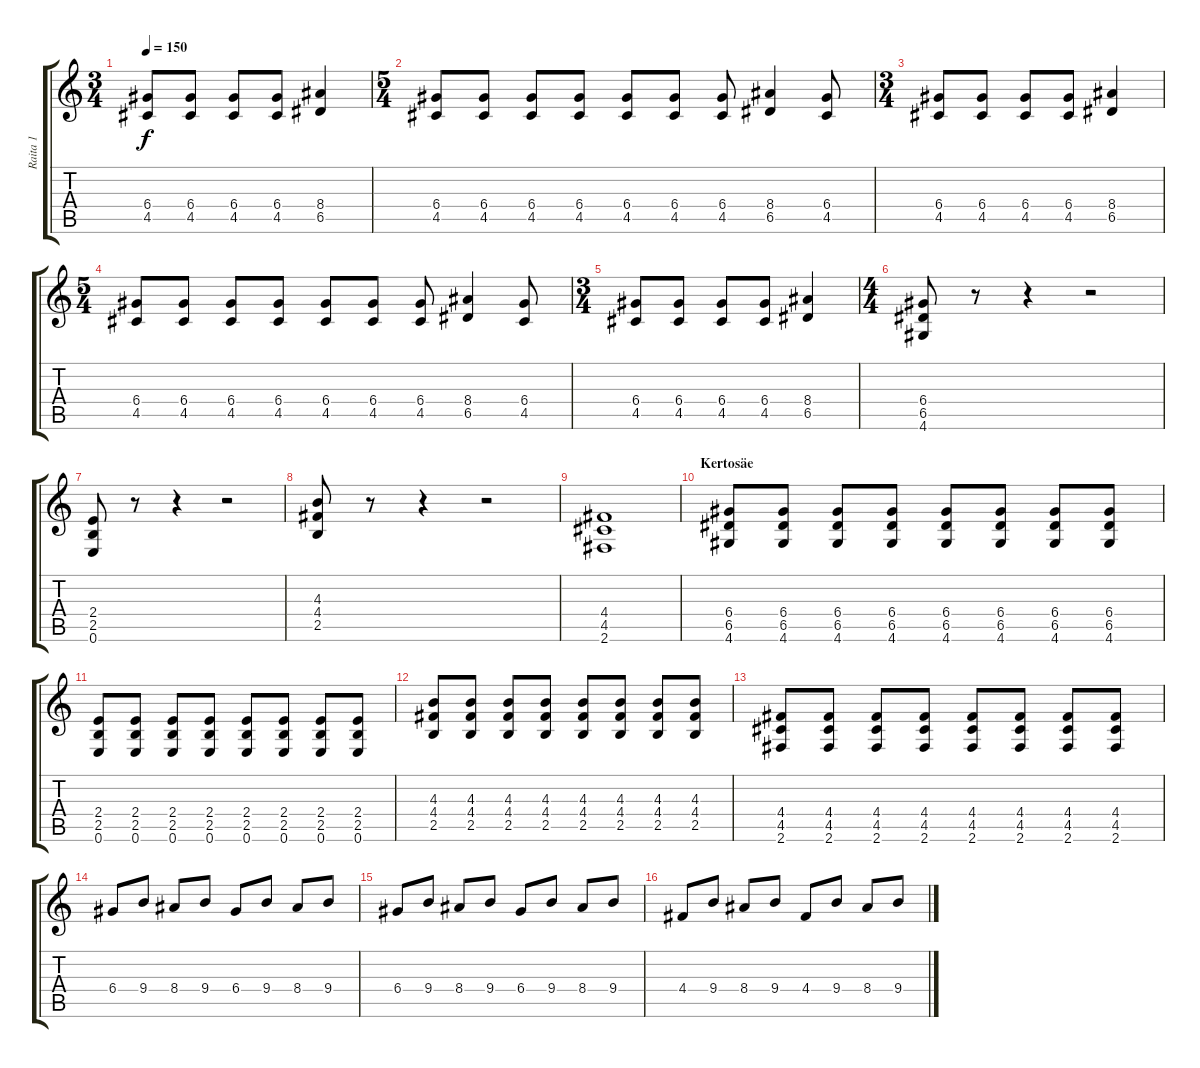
\track ("Raita 1" "Raita 1") {instrument electricguitarmuted}
\staff {score tabs}
\tuning (E4 B3 G3 D3 A2 E2) {hide}
\ts (3 4)
\tempo 150
\clef g2
\ks c
(6.4 4.5).8{dy f} (6.4 4.5).8 (6.4 4.5).8 (6.4 4.5).8 (8.4 6.5).4 |
\ts (5 4)
(6.4 4.5).8 (6.4 4.5).8 (6.4 4.5).8 (6.4 4.5).8 (6.4 4.5).8 (6.4 4.5).8 (6.4 4.5).8 (8.4 6.5).4 (6.4 4.5).8 |
\ts (3 4)
(6.4 4.5).8 (6.4 4.5).8 (6.4 4.5).8 (6.4 4.5).8 (8.4 6.5).4 |
\ts (5 4)
(6.4 4.5).8 (6.4 4.5).8 (6.4 4.5).8 (6.4 4.5).8 (6.4 4.5).8 (6.4 4.5).8 (6.4 4.5).8 (8.4 6.5).4 (6.4 4.5).8 |
\ts (3 4)
(6.4 4.5).8 (6.4 4.5).8 (6.4 4.5).8 (6.4 4.5).8 (8.4 6.5).4 |
\ts (4 4)
(6.4 6.5 4.6).8 r.8 r.4 r.2 |
(2.4 2.5 0.6).8 r.8 r.4 r.2 |
(4.3 4.4 2.5).8 r.8 r.4 r.2 |
(4.4 4.5 2.6).1 |
\section ("" "Kertosäe")
(6.4 6.5 4.6).8 (6.4 6.5 4.6).8 (6.4 6.5 4.6).8 (6.4 6.5 4.6).8 (6.4 6.5 4.6).8 (6.4 6.5 4.6).8 (6.4 6.5 4.6).8 (6.4 6.5 4.6).8 |
(2.4 2.5 0.6).8 (2.4 2.5 0.6).8 (2.4 2.5 0.6).8 (2.4 2.5 0.6).8 (2.4 2.5 0.6).8 (2.4 2.5 0.6).8 (2.4 2.5 0.6).8 (2.4 2.5 0.6).8 |
(4.3 4.4 2.5).8 (4.3 4.4 2.5).8 (4.3 4.4 2.5).8 (4.3 4.4 2.5).8 (4.3 4.4 2.5).8 (4.3 4.4 2.5).8 (4.3 4.4 2.5).8 (4.3 4.4 2.5).8 |
(4.4 4.5 2.6).8 (4.4 4.5 2.6).8 (4.4 4.5 2.6).8 (4.4 4.5 2.6).8 (4.4 4.5 2.6).8 (4.4 4.5 2.6).8 (4.4 4.5 2.6).8 (4.4 4.5 2.6).8 |
6.4.8 9.4.8 8.4.8 9.4.8 6.4.8 9.4.8 8.4.8 9.4.8 |
6.4.8 9.4.8 8.4.8 9.4.8 6.4.8 9.4.8 8.4.8 9.4.8 |
4.4.8 9.4.8 8.4.8 9.4.8 4.4.8 9.4.8 8.4.8 9.4.8
